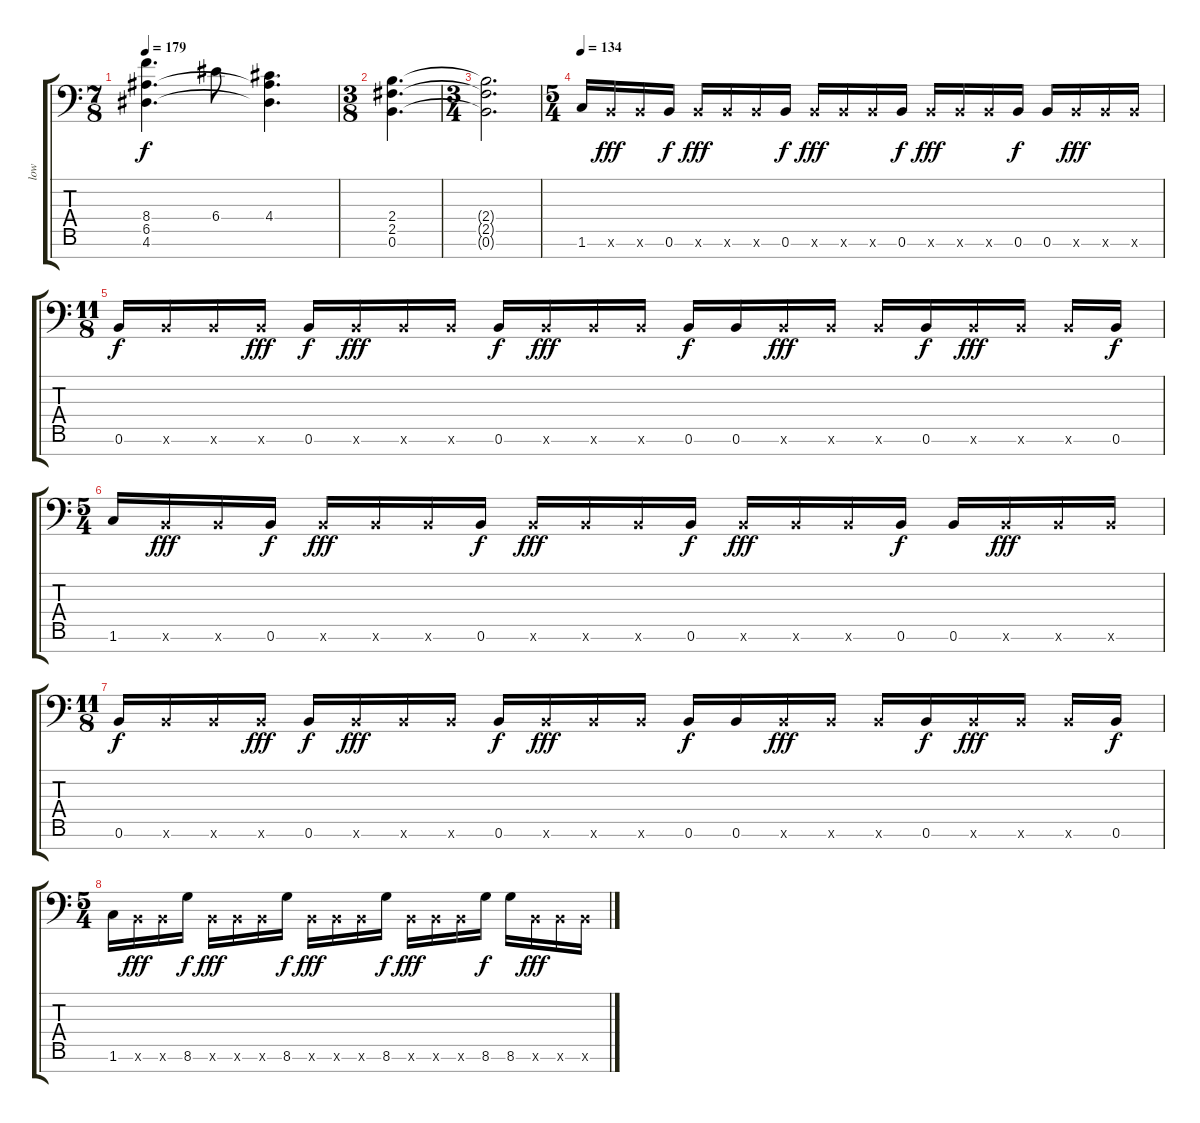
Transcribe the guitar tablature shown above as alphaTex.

\track ("low" "low") {instrument distortionguitar}
\staff {score tabs}
\tuning (B3 G3 D3 A2 E2 B1 E1) {hide}
\ts (7 8)
\tempo 179
\clef f4
\ks c
(8.4 6.5 4.6).4{d dy f} 6.4.8 (4.4 6.5{t} 4.6{t}).4{d} |
\ts (3 8)
(2.4 2.5 0.6).4{d} |
\ts (3 4)
(2.4{t} 2.5{t} 0.6{t}).2{d} |
\ts (5 4)
\tempo 134
1.6.16{balance 0} 0.6{x}.16{dy fff} 0.6{x}.16 0.6.16{dy f} 0.6{x}.16{dy fff} 0.6{x}.16 0.6{x}.16 0.6.16{dy f} 0.6{x}.16{dy fff} 0.6{x}.16 0.6{x}.16 0.6.16{dy f} 0.6{x}.16{dy fff} 0.6{x}.16 0.6{x}.16 0.6.16{dy f} 0.6.16 0.6{x}.16{dy fff} 0.6{x}.16 0.6{x}.16 |
\ts (11 8)
0.6.16{dy f} 0.6{x}.16 0.6{x}.16 0.6{x}.16{dy fff} 0.6.16{dy f} 0.6{x}.16{dy fff} 0.6{x}.16 0.6{x}.16 0.6.16{dy f} 0.6{x}.16{dy fff} 0.6{x}.16 0.6{x}.16 0.6.16{dy f} 0.6.16 0.6{x}.16{dy fff} 0.6{x}.16 0.6{x}.16 0.6.16{dy f} 0.6{x}.16{dy fff} 0.6{x}.16 0.6{x}.16 0.6.16{dy f} |
\ts (5 4)
1.6.16 0.6{x}.16{dy fff} 0.6{x}.16 0.6.16{dy f} 0.6{x}.16{dy fff} 0.6{x}.16 0.6{x}.16 0.6.16{dy f} 0.6{x}.16{dy fff} 0.6{x}.16 0.6{x}.16 0.6.16{dy f} 0.6{x}.16{dy fff} 0.6{x}.16 0.6{x}.16 0.6.16{dy f} 0.6.16 0.6{x}.16{dy fff} 0.6{x}.16 0.6{x}.16 |
\ts (11 8)
0.6.16{dy f} 0.6{x}.16 0.6{x}.16 0.6{x}.16{dy fff} 0.6.16{dy f} 0.6{x}.16{dy fff} 0.6{x}.16 0.6{x}.16 0.6.16{dy f} 0.6{x}.16{dy fff} 0.6{x}.16 0.6{x}.16 0.6.16{dy f} 0.6.16 0.6{x}.16{dy fff} 0.6{x}.16 0.6{x}.16 0.6.16{dy f} 0.6{x}.16{dy fff} 0.6{x}.16 0.6{x}.16 0.6.16{dy f} |
\ts (5 4)
1.6.16 0.6{x}.16{dy fff} 0.6{x}.16 8.6.16{dy f} 0.6{x}.16{dy fff} 0.6{x}.16 0.6{x}.16 8.6.16{dy f} 0.6{x}.16{dy fff} 0.6{x}.16 0.6{x}.16 8.6.16{dy f} 0.6{x}.16{dy fff} 0.6{x}.16 0.6{x}.16 8.6.16{dy f} 8.6.16 0.6{x}.16{dy fff} 0.6{x}.16 0.6{x}.16
